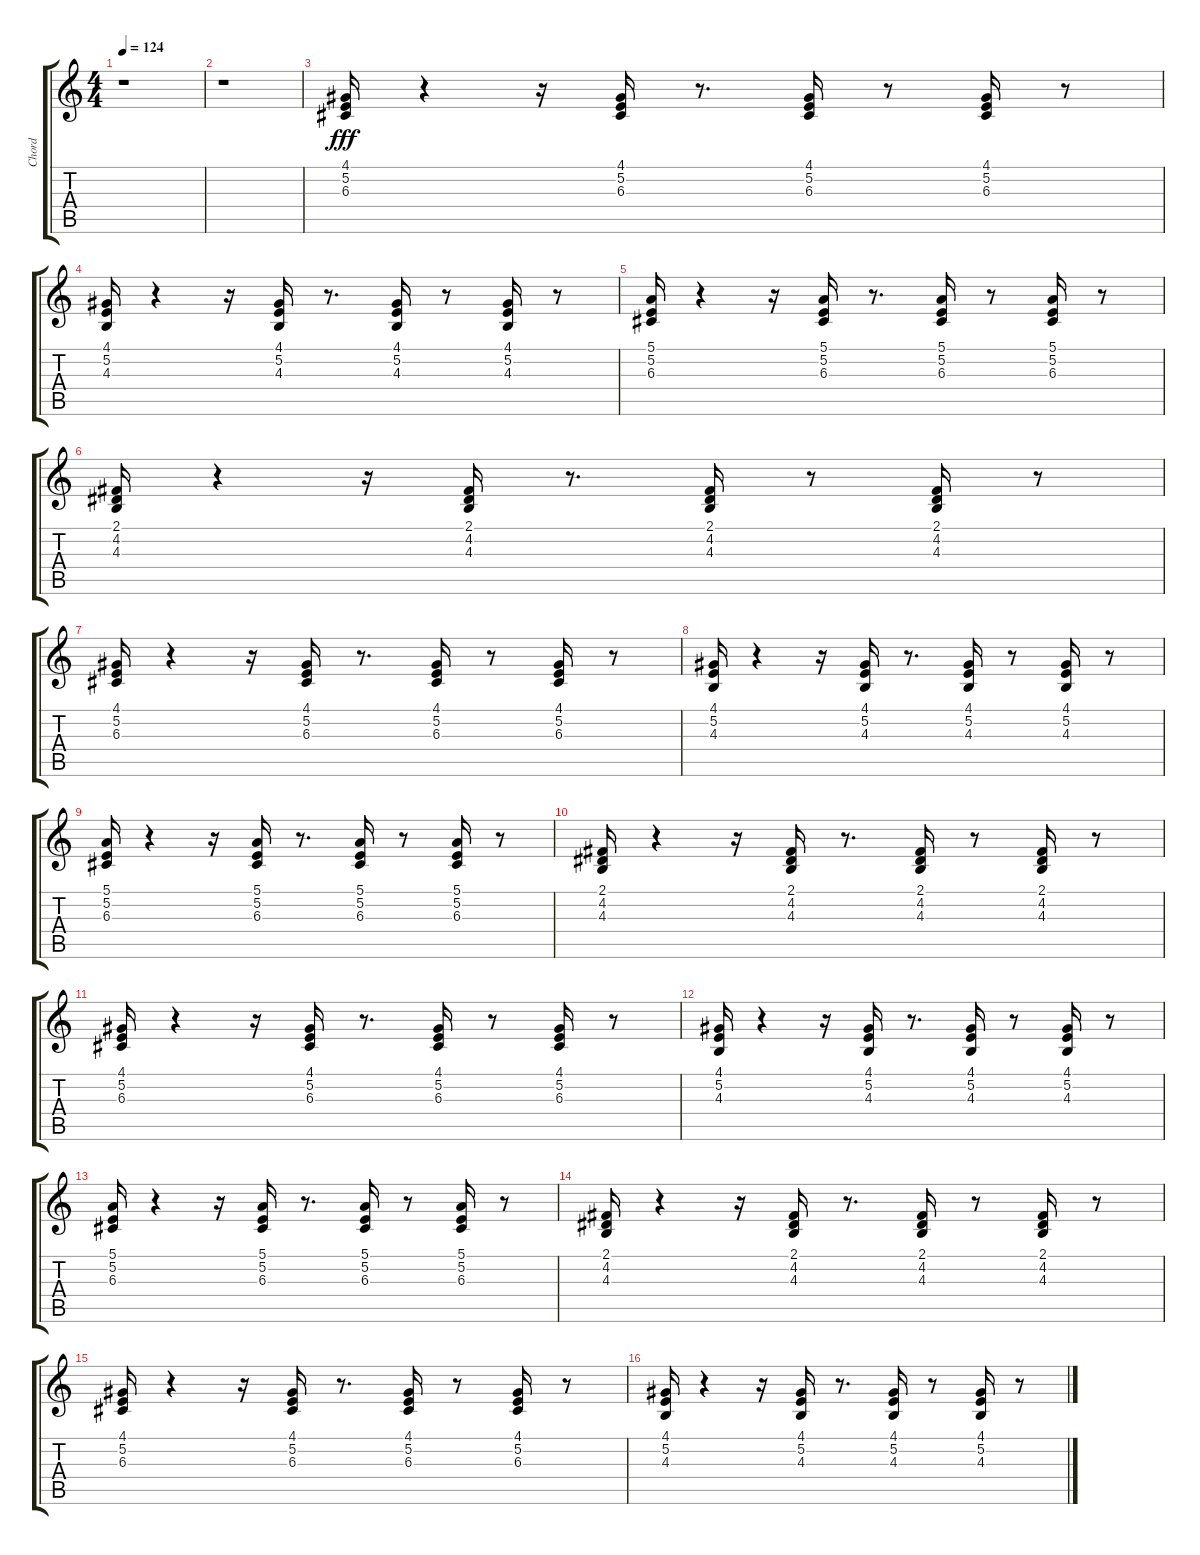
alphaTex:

\track ("Chord" "Chord") {instrument electricpiano2}
\staff {score tabs}
\tuning (E4 B3 G3 D3 A2 E2) {hide}
\ts (4 4)
\tempo 124
\clef g2
\ks c
r.1{dy fff} |
r.1 |
(4.1 5.2 6.3).16 r.4 r.16 (4.1 5.2 6.3).16 r.8{d} (4.1 5.2 6.3).16 r.8 (4.1 5.2 6.3).16 r.8 |
(4.1 5.2 4.3).16 r.4 r.16 (4.1 5.2 4.3).16 r.8{d} (4.1 5.2 4.3).16 r.8 (4.1 5.2 4.3).16 r.8 |
(5.1 5.2 6.3).16 r.4 r.16 (5.1 5.2 6.3).16 r.8{d} (5.1 5.2 6.3).16 r.8 (5.1 5.2 6.3).16 r.8 |
(2.1 4.2 4.3).16 r.4 r.16 (2.1 4.2 4.3).16 r.8{d} (2.1 4.2 4.3).16 r.8 (2.1 4.2 4.3).16 r.8 |
(4.1 5.2 6.3).16 r.4 r.16 (4.1 5.2 6.3).16 r.8{d} (4.1 5.2 6.3).16 r.8 (4.1 5.2 6.3).16 r.8 |
(4.1 5.2 4.3).16 r.4 r.16 (4.1 5.2 4.3).16 r.8{d} (4.1 5.2 4.3).16 r.8 (4.1 5.2 4.3).16 r.8 |
(5.1 5.2 6.3).16 r.4 r.16 (5.1 5.2 6.3).16 r.8{d} (5.1 5.2 6.3).16 r.8 (5.1 5.2 6.3).16 r.8 |
(2.1 4.2 4.3).16 r.4 r.16 (2.1 4.2 4.3).16 r.8{d} (2.1 4.2 4.3).16 r.8 (2.1 4.2 4.3).16 r.8 |
(4.1 5.2 6.3).16 r.4 r.16 (4.1 5.2 6.3).16 r.8{d} (4.1 5.2 6.3).16 r.8 (4.1 5.2 6.3).16 r.8 |
(4.1 5.2 4.3).16 r.4 r.16 (4.1 5.2 4.3).16 r.8{d} (4.1 5.2 4.3).16 r.8 (4.1 5.2 4.3).16 r.8 |
(5.1 5.2 6.3).16 r.4 r.16 (5.1 5.2 6.3).16 r.8{d} (5.1 5.2 6.3).16 r.8 (5.1 5.2 6.3).16 r.8 |
(2.1 4.2 4.3).16 r.4 r.16 (2.1 4.2 4.3).16 r.8{d} (2.1 4.2 4.3).16 r.8 (2.1 4.2 4.3).16 r.8 |
(4.1 5.2 6.3).16 r.4 r.16 (4.1 5.2 6.3).16 r.8{d} (4.1 5.2 6.3).16 r.8 (4.1 5.2 6.3).16 r.8 |
(4.1 5.2 4.3).16 r.4 r.16 (4.1 5.2 4.3).16 r.8{d} (4.1 5.2 4.3).16 r.8 (4.1 5.2 4.3).16 r.8
